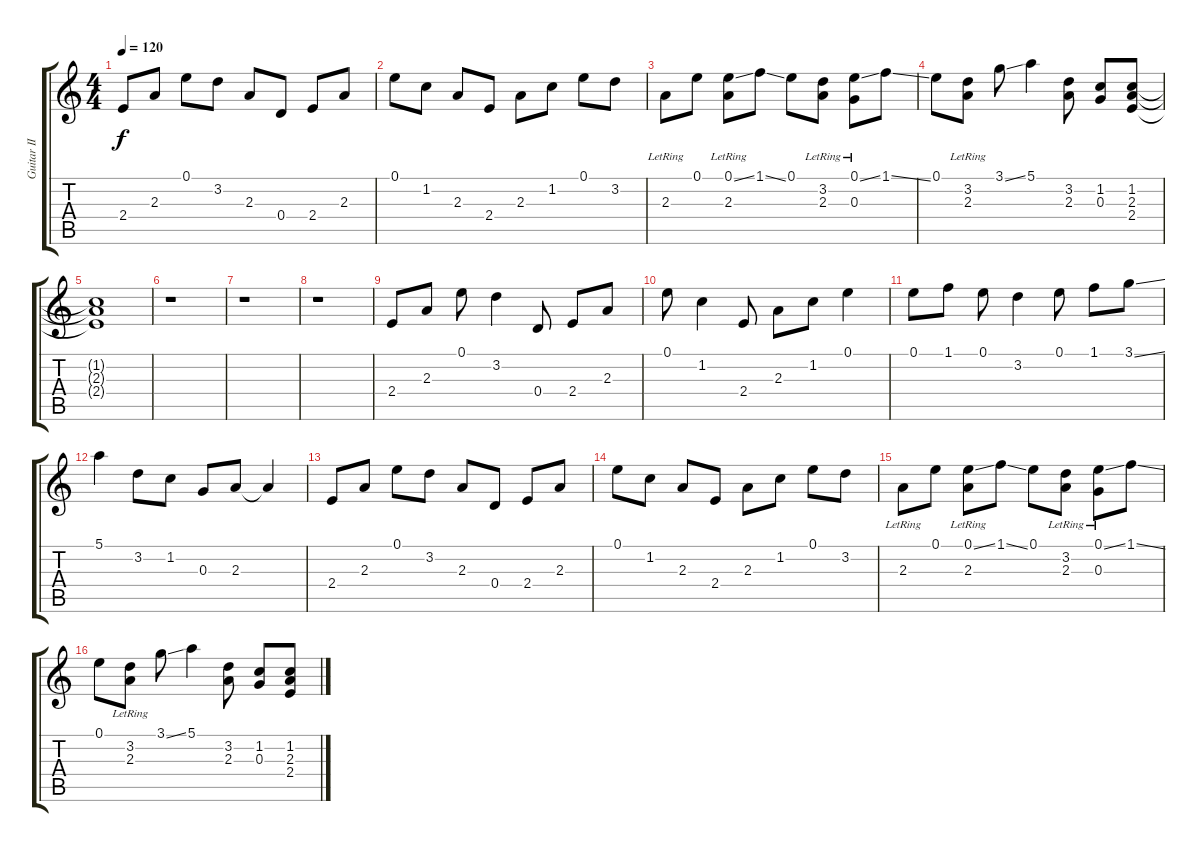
\track ("Guitar II" "Guitar II") {instrument distortionguitar}
\staff {score tabs}
\tuning (E4 B3 G3 D3 A2 E2) {hide}
\ts (4 4)
\tempo 120
\clef g2
\ks c
2.4.8{dy f instrument electricguitarclean} 2.3.8 0.1.8 3.2.8 2.3.8 0.4.8 2.4.8 2.3.8 |
0.1.8 1.2.8 2.3.8 2.4.8 2.3.8 1.2.8 0.1.8 3.2.8 |
2.3{lr}.8 0.1.8 (0.1{ss} 2.3{lr}).8 1.1{ss}.8 0.1.8 (3.2{lr} 2.3{lr}).8 (0.1{ss} 0.3{lr}).8 1.1{ss}.8 |
0.1.8 (3.2{lr} 2.3{lr}).8 3.1{ss}.8 5.1.4 (3.2 2.3).8 (1.2 0.3).8 (1.2 2.3 2.4).8 |
(1.2{t} 2.3{t} 2.4{t}).1 |
r.1 |
r.1 |
r.1 |
2.4.8 2.3.8 0.1.8 3.2.4 0.4.8 2.4.8 2.3.8 |
0.1.8 1.2.4 2.4.8 2.3.8 1.2.8 0.1.4 |
0.1.8 1.1.8 0.1.8 3.2.4 0.1.8 1.1.8 3.1{ss}.8 |
5.1.4 3.2.8 1.2.8 0.3.8 2.3.8 2.3{t}.4 |
2.4.8 2.3.8 0.1.8 3.2.8 2.3.8 0.4.8 2.4.8 2.3.8 |
0.1.8 1.2.8 2.3.8 2.4.8 2.3.8 1.2.8 0.1.8 3.2.8 |
2.3{lr}.8 0.1.8 (0.1{ss} 2.3{lr}).8 1.1{ss}.8 0.1.8 (3.2{lr} 2.3{lr}).8 (0.1{ss} 0.3{lr}).8 1.1{ss}.8 |
0.1.8 (3.2{lr} 2.3{lr}).8 3.1{ss}.8 5.1.4 (3.2 2.3).8 (1.2 0.3).8 (1.2 2.3 2.4).8
